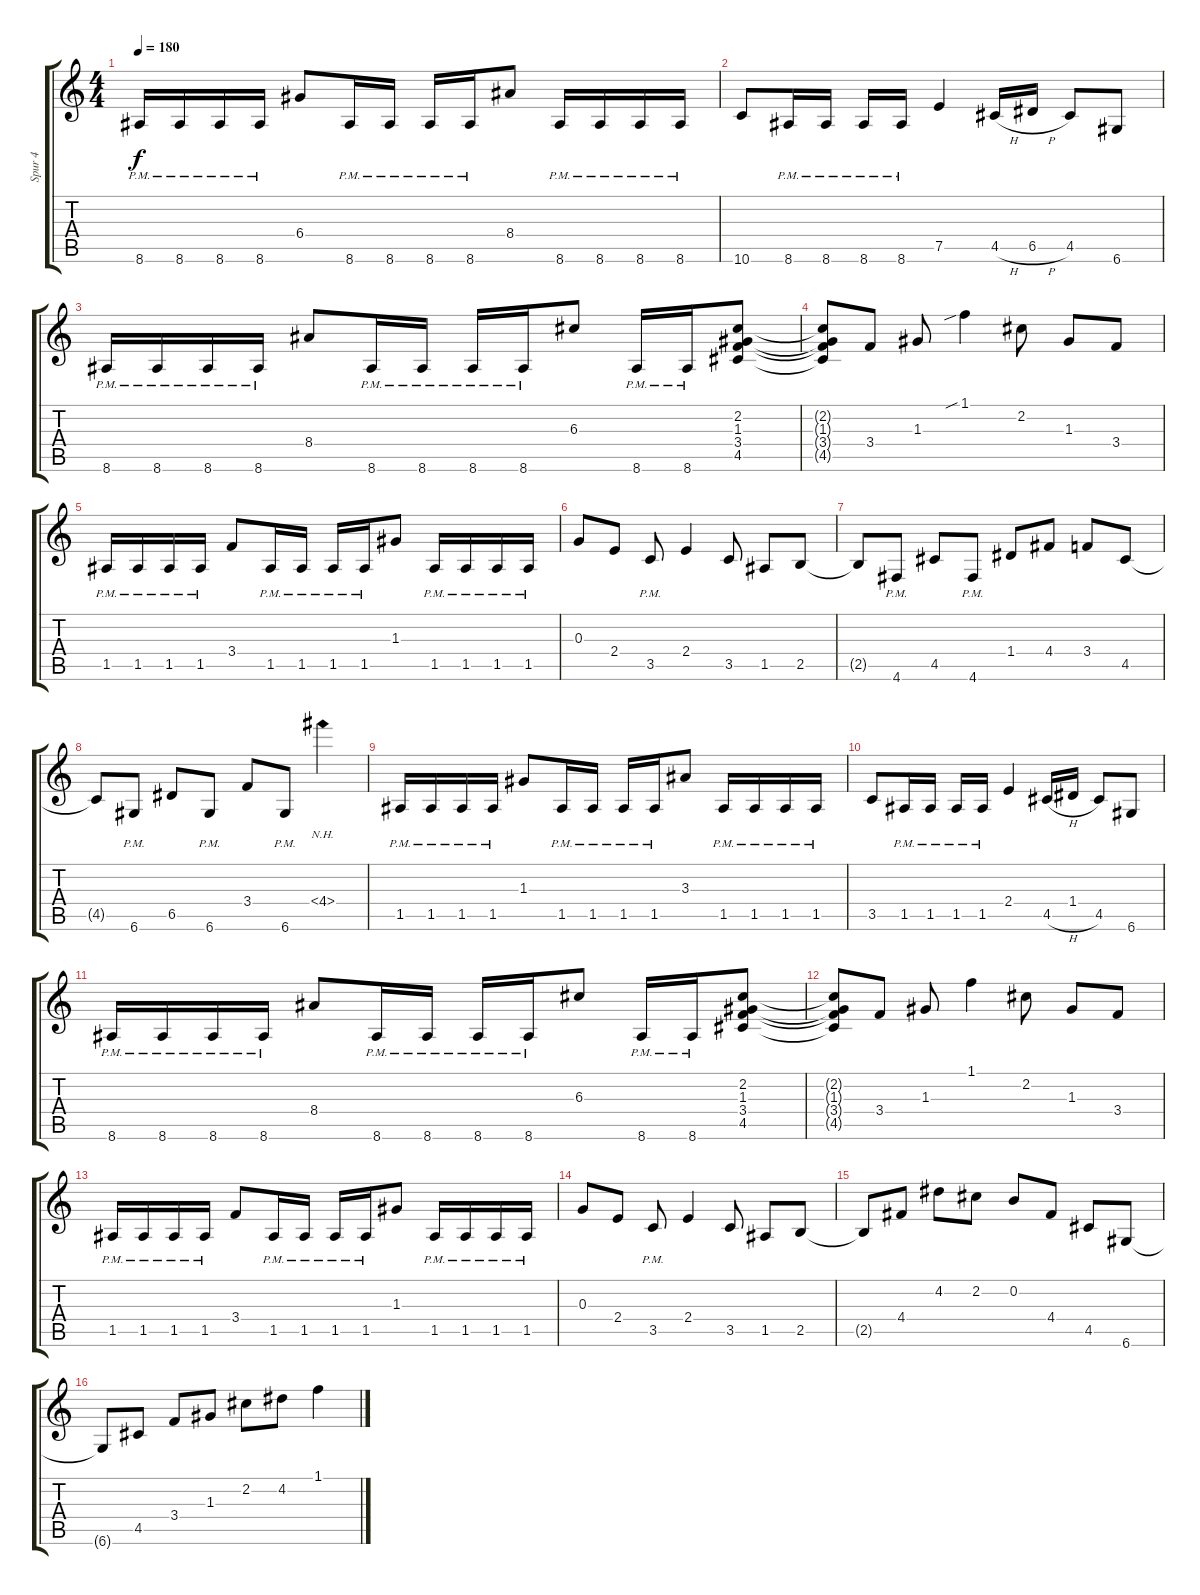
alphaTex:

\track ("Spur 4" "Spur 4") {instrument distortionguitar}
\staff {score tabs}
\tuning (E4 B3 G3 D3 A2 D2) {hide}
\ts (4 4)
\tempo 180
\clef g2
\ks c
8.6{pm}.16{dy f} 8.6{pm}.16 8.6{pm}.16 8.6{pm}.16 6.4.8 8.6{pm}.16 8.6{pm}.16 8.6{pm}.16 8.6{pm}.16 8.4.8 8.6{pm}.16 8.6{pm}.16 8.6{pm}.16 8.6{pm}.16 |
10.6.8 8.6{pm}.16 8.6{pm}.16 8.6{pm}.16 8.6{pm}.16 7.5.4 4.5{h}.16 6.5{h}.16 4.5.8 6.6.8 |
8.6{pm}.16 8.6{pm}.16 8.6{pm}.16 8.6{pm}.16 8.4.8 8.6{pm}.16 8.6{pm}.16 8.6{pm}.16 8.6{pm}.16 6.3.8 8.6{pm}.16 8.6{pm}.16 (2.2 1.3 3.4 4.5).8 |
(2.2{t} 1.3{t} 3.4{t} 4.5{t}).8 3.4.8 1.3.8 1.1{sib}.4 2.2.8 1.3.8 3.4.8 |
1.5{pm}.16 1.5{pm}.16 1.5{pm}.16 1.5{pm}.16 3.4.8 1.5{pm}.16 1.5{pm}.16 1.5{pm}.16 1.5{pm}.16 1.3.8 1.5{pm}.16 1.5{pm}.16 1.5{pm}.16 1.5{pm}.16 |
0.3.8 2.4.8 3.5{pm}.8 2.4.4 3.5.8 1.5.8 2.5.8 |
2.5{t}.8 4.6{pm}.8 4.5.8 4.6{pm}.8 1.4.8 4.4.8 3.4.8 4.5.8 |
4.5{t}.8 6.6{pm}.8 6.5.8 6.6{pm}.8 3.4.8 6.6{pm}.8 4.4{nh}.4 |
1.5{pm}.16 1.5{pm}.16 1.5{pm}.16 1.5{pm}.16 1.3.8 1.5{pm}.16 1.5{pm}.16 1.5{pm}.16 1.5{pm}.16 3.3.8 1.5{pm}.16 1.5{pm}.16 1.5{pm}.16 1.5{pm}.16 |
3.5.8 1.5{pm}.16 1.5{pm}.16 1.5{pm}.16 1.5{pm}.16 2.4.4 4.5{h}.16 1.4.16 4.5.8 6.6.8 |
8.6{pm}.16 8.6{pm}.16 8.6{pm}.16 8.6{pm}.16 8.4.8 8.6{pm}.16 8.6{pm}.16 8.6{pm}.16 8.6{pm}.16 6.3.8 8.6{pm}.16 8.6{pm}.16 (2.2 1.3 3.4 4.5).8 |
(2.2{t} 1.3{t} 3.4{t} 4.5{t}).8 3.4.8 1.3.8 1.1.4 2.2.8 1.3.8 3.4.8 |
1.5{pm}.16 1.5{pm}.16 1.5{pm}.16 1.5{pm}.16 3.4.8 1.5{pm}.16 1.5{pm}.16 1.5{pm}.16 1.5{pm}.16 1.3.8 1.5{pm}.16 1.5{pm}.16 1.5{pm}.16 1.5{pm}.16 |
0.3.8 2.4.8 3.5{pm}.8 2.4.4 3.5.8 1.5.8 2.5.8 |
2.5{t}.8 4.4.8 4.2.8 2.2.8 0.2.8 4.4.8 4.5.8 6.6.8 |
6.6{t}.8 4.5.8 3.4.8 1.3.8 2.2.8 4.2.8 1.1.4
